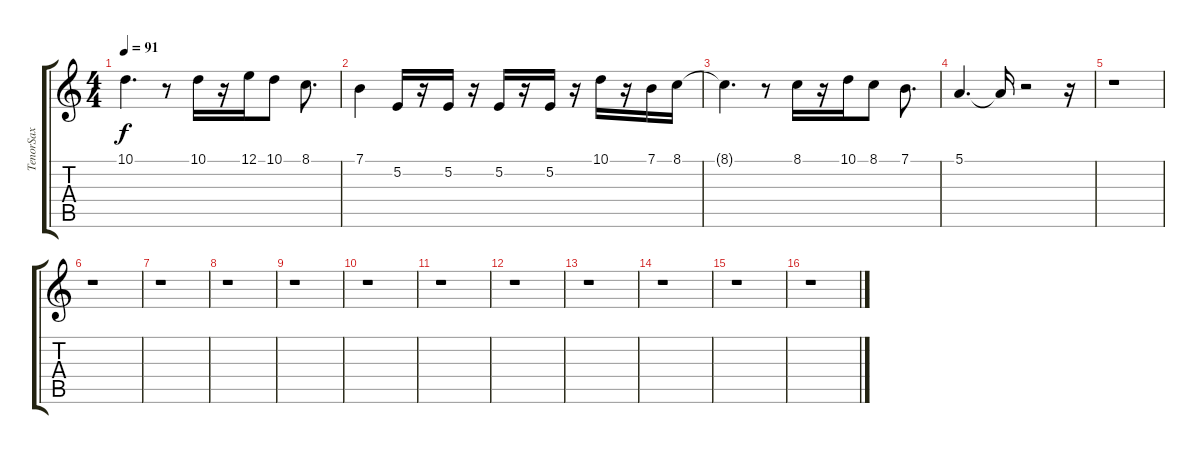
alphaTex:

\track ("TenorSax" "TenorSax") {instrument tenorsax}
\staff {score tabs}
\tuning (E4 B3 G3 D3 A2 E2) {hide}
\ts (4 4)
\tempo 91
\clef g2
\ks c
10.1{t}.4{d dy f} r.8 10.1.16 r.16 12.1.16 10.1.8 8.1.8{d} |
7.1.4 5.2.16 r.16 5.2.16 r.16 5.2.16 r.16 5.2.16 r.16 10.1.16 r.16 7.1.16 8.1.16 |
8.1{t}.4{d} r.8 8.1.16 r.16 10.1.16 8.1.8 7.1.8{d} |
5.1.4{d} 5.1{t}.16 r.2 r.16 |
r.1 |
r.1 |
r.1 |
r.1 |
r.1 |
r.1 |
r.1 |
r.1 |
r.1 |
r.1 |
r.1 |
r.1
